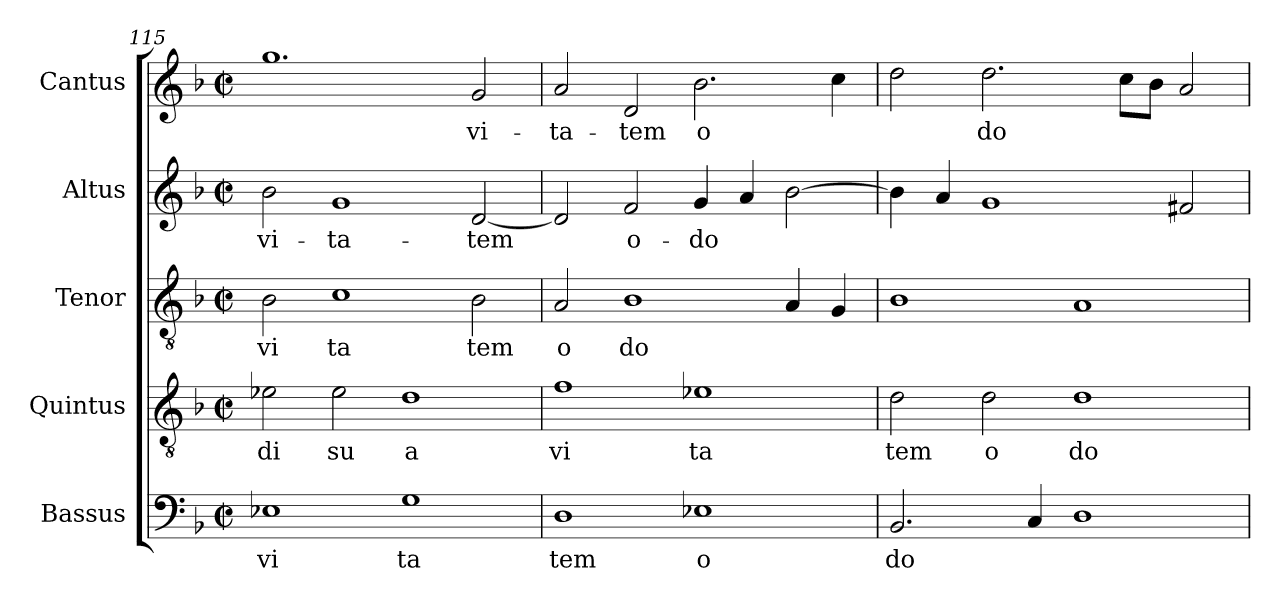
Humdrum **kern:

**kern	**text	**kern	**text	**kern	**text	**kern	**text	**kern	**text
*part5	*part5	*part4	*part4	*part3	*part3	*part2	*part2	*part1	*part1
*staff5	*staff5	*staff4	*staff4	*staff3	*staff3	*staff2	*staff2	*staff1	*staff1
*I"Bassus	*	*I"Quintus	*	*I"Tenor	*	*I"Altus	*	*I"Cantus	*
*clefF4	*	*clefGv2	*	*clefGv2	*	*clefG2	*	*clefG2	*
*k[b-]	*	*k[b-]	*	*k[b-]	*	*k[b-]	*	*k[b-]	*
*F:	*	*F:	*	*F:	*	*F:	*	*F:	*
*M2/2	*	*M2/2	*	*M2/2	*	*M2/2	*	*M2/2	*
*met(c|)	*	*met(c|)	*	*met(c|)	*	*met(c|)	*	*met(c|)	*
=115	=115	=115	=115	=115	=115	=115	=115	=115	=115
!	!LO:LY:b	!	!LO:LY:b	!	!LO:LY:b	!	!LO:LY:b:cj	!	!LO:LY:b:cj
1E-X	vi	2e-X\	di	2B-\	vi	2b-\	-vi-	1.gg	--
!	!	!	!LO:LY:b	!	!LO:LY:b	!	!LO:LY:b:cj	!	!
.	.	2e-\	su	1c	ta	1g	-ta-	.	.
!	!LO:LY:b	!	!LO:LY:b	!	!	!	!	!	!
1G	ta	1d	a	.	.	.	.	.	.
!	!	!	!	!	!LO:LY:b	!	!LO:LY:b:cj	!	!LO:LY:b:cj
.	.	.	.	2B-\	tem	[<2d/	-tem	2g/	-vi-
=116	=116	=116	=116	=116	=116	=116	=116	=116	=116
!	!LO:LY:b	!	!LO:LY:b	!	!LO:LY:b	!	!LO:LY:b:cj	!	!LO:LY:b:cj
1D	tem	1f	vi	2A/	o	2d/]	.	2a/	-ta-
!	!	!	!	!	!LO:LY:b	!	!LO:LY:b:cj	!	!LO:LY:b:cj
.	.	.	.	1B-	do	2f/	o-	2d/	-tem
!	!LO:LY:b	!	!LO:LY:b	!	!	!	!LO:LY:b:cj	!	!LO:LY:b:cj
1E-X	o	1e-X	ta	.	.	4g/	-do-	2.b-\	o-
!	!	!	!	!	!	!	!LO:LY:b:cj	!	!
.	.	.	.	.	.	4a/	--	.	.
!	!	!	!	!	!LO:LY:b	!	!LO:LY:b:cj	!	!
.	.	.	.	4A/	.	[>2b-\	--	.	.
!	!	!	!	!	!LO:LY:b	!	!	!	!LO:LY:b:cj
.	.	.	.	4G/	.	.	.	4cc\	--
=117	=117	=117	=117	=117	=117	=117	=117	=117	=117
!	!LO:LY:b	!	!LO:LY:b	!	!LO:LY:b	!	!LO:LY:b:cj	!	!LO:LY:b:cj
2.BB-/	do	2d\	tem	1B-	.	4b-\]	--	2dd\	--
!	!	!	!	!	!	!	!LO:LY:b:cj	!	!
.	.	.	.	.	.	4a/	--	.	.
!	!	!	!LO:LY:b	!	!	!	!LO:LY:b:cj	!	!LO:LY:b:cj
.	.	2d\	o	.	.	1g	--	2.dd\	-do-
!	!LO:LY:b	!	!	!	!	!	!	!	!
4C/	.	.	.	.	.	.	.	.	.
!	!LO:LY:b	!	!LO:LY:b	!	!LO:LY:b	!	!	!	!
1D	.	1d	do	1A	.	.	.	.	.
!	!	!	!	!	!	!	!	!	!LO:LY:b:cj
.	.	.	.	.	.	.	.	8cc\L	--
!	!	!	!	!	!	!	!	!	!LO:LY:b:cj
.	.	.	.	.	.	.	.	8b-\J	--
!	!	!	!	!	!	!	!LO:LY:b:cj	!	!LO:LY:b:cj
.	.	.	.	.	.	2f#X/	--	2a/	--
=	=	=	=	=	=	=	=	=	=
*-	*-	*-	*-	*-	*-	*-	*-	*-	*-
